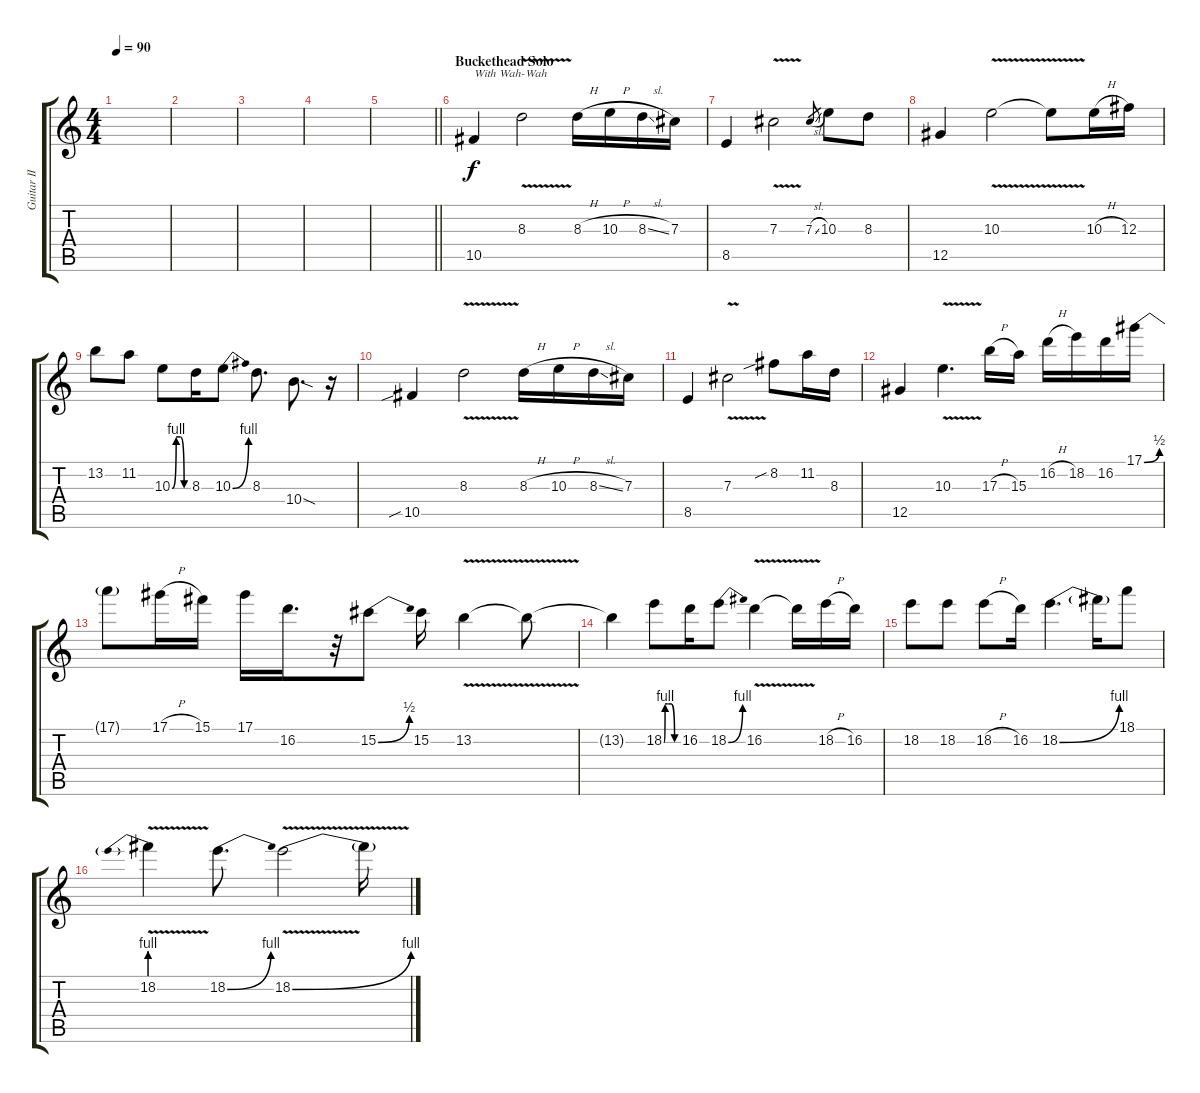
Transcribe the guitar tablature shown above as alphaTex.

\track ("Guitar II (Ron Thal/Buckethead)" "Guitar II ") {instrument overdrivenguitar}
\staff {score tabs}
\tuning (Eb4 Bb3 Gb3 Db3 Ab2 Eb2) {hide}
\ts (4 4)
\tempo 90
\clef g2
\ks c
|
|
|
|
\barLineRight lightlight
|
\section ("" "Buckethead Solo")
10.5.4{txt "With Wah-Wah"} 8.3{v}.2 8.3{h}.16 10.3{h}.16 8.3{sl}.16 7.3.16 |
8.5.4 7.3{v}.2 7.3{sl}.8{gr} 10.3.8 8.3.8 |
12.5.4 10.3{v}.2 10.3{t}.8 10.3{h}.16 12.3.16 |
13.2.8 11.2.8 10.3{be (custom 0 0 15 4 30 4 45 0 60 0)}.8 8.3.16 10.3{be (bend 0 0 60 4)}.8 8.3.8{d} 10.4{sod}.8{d} r.16 |
10.5{sib}.4 8.3{v}.2 8.3{h}.16 10.3{h}.16 8.3{sl}.16 7.3.16 |
8.5.4 7.3{v}.2 8.2{sib}.8 11.2.16 8.3.16 |
12.5.4 10.3{v}.4{d} 17.3{h}.16 15.3.16 16.2{h}.16 18.2.16 16.2.16 17.1{be (bend 0 0 60 2)}.16 |
17.1{t}.8 17.1{h}.16 15.1.16 17.1.16 16.2.16{d} r.32 15.2{be (bend 0 0 60 2)}.8 15.2.16 13.2{v}.4 13.2{t}.8 |
13.2{t}.4 18.2{be (custom 0 0 5 4 15 4 20 4 30 4 45 0 60 0)}.8 16.2.16 18.2{be (bend 0 0 60 4)}.8 16.2{v}.4 16.2{t}.16 18.2{h}.16 16.2.16 |
18.2.8 18.2.8 18.2{h}.8 16.2.16 18.2{be (bend 0 0 60 4)}.4{d} 18.2{t}.16 18.1.8 |
18.2{be (prebend 0 4 60 4) v}.4 18.2{be (bend 0 0 60 4)}.8{d} 18.2{be (bend 0 0 60 4) v}.2 18.2{t}.16
